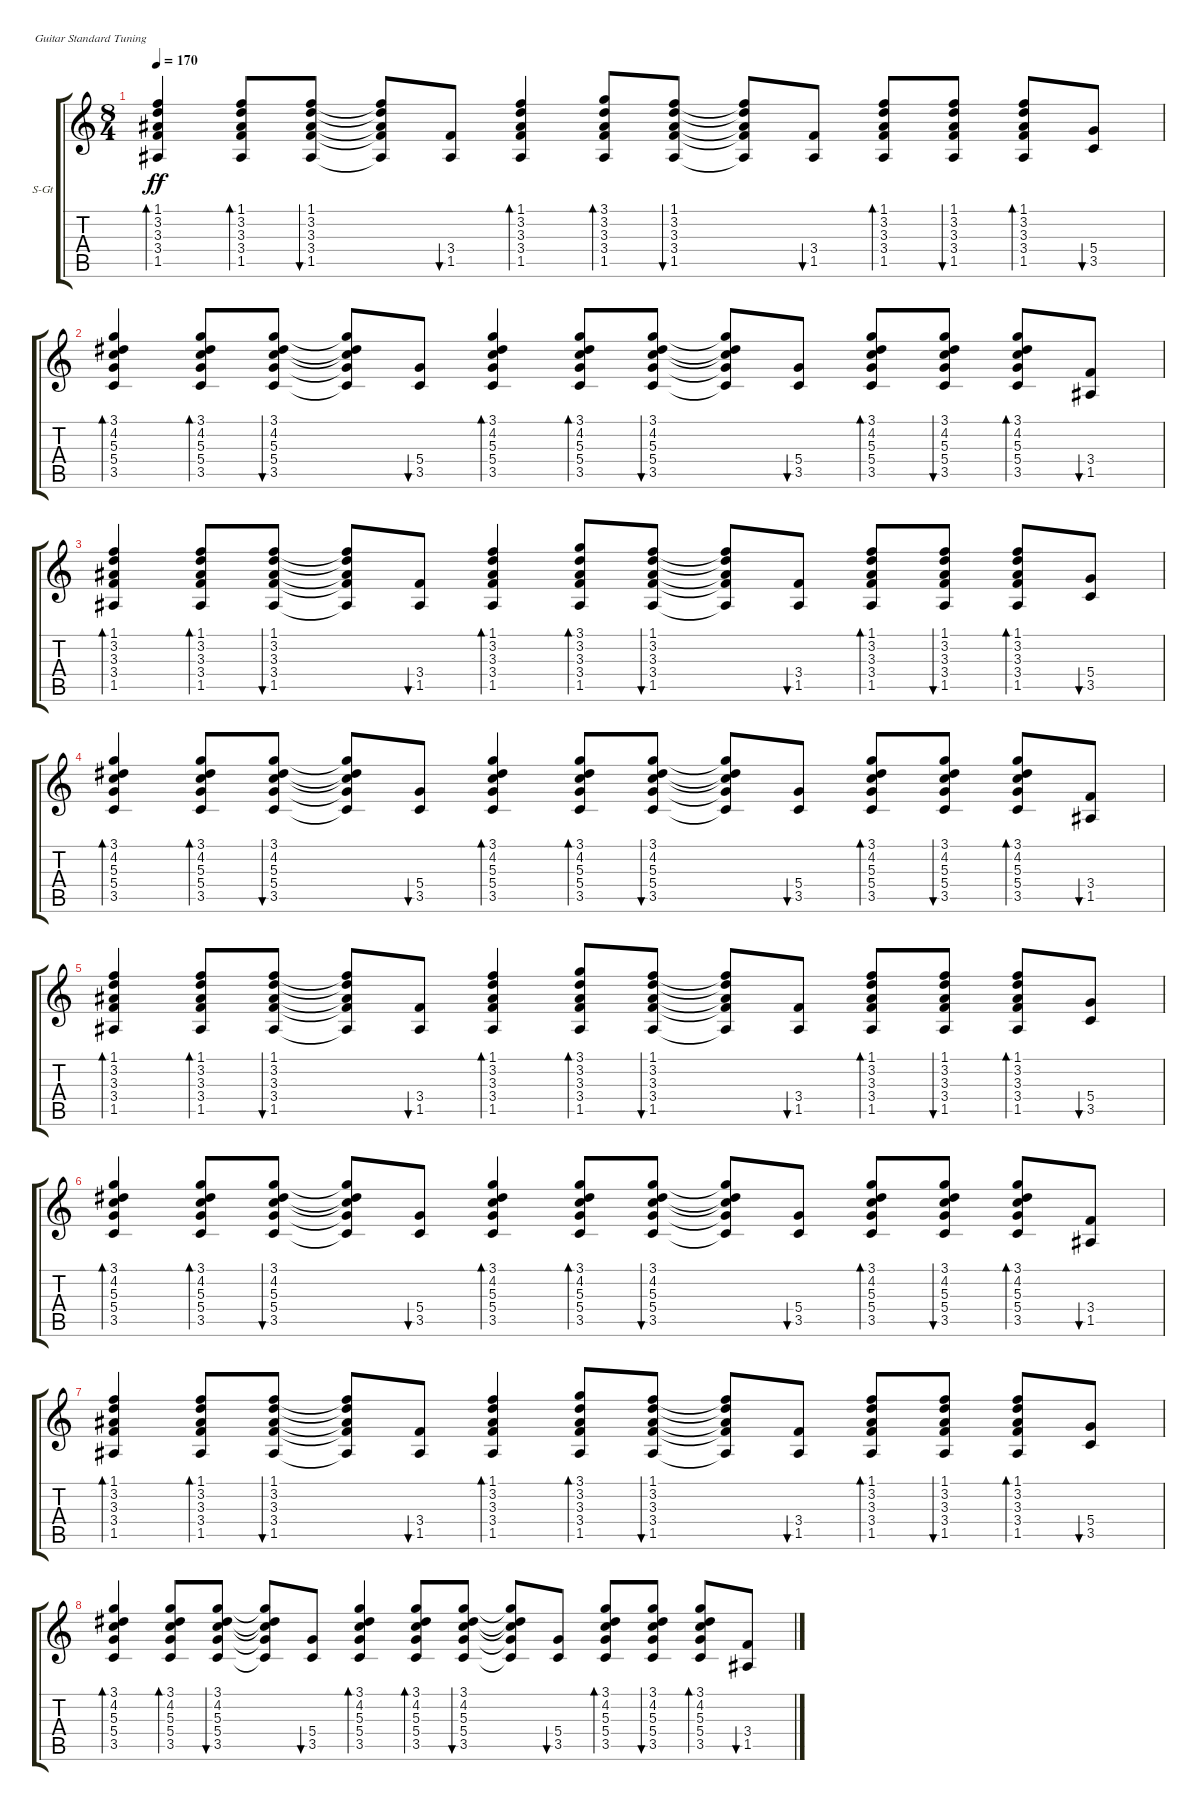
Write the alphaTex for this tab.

\defaultSystemsLayout 4
\bracketExtendMode groupsimilarinstruments
\firstSystemTrackNameOrientation horizontal
\otherSystemsTrackNameOrientation horizontal
\track ("Rhytm" "S-Gt") {instrument acousticguitarsteel}
\staff {score tabs}
\tuning (E4 B3 G3 D3 A2 E2)
\ts (8 4)
\tempo 170
\clef g2
\scale
0.499287
\ks c
(3.4 3.3 3.2 1.1 1.5).4{bd 115 dy ff} (3.4 3.3 3.2 1.1 1.5).8{bd 115} (3.4 3.3 3.2 1.1 1.5).8{bu 114} (3.4{t} 3.3{t} 3.2{t} 1.1{t} 1.5{t}).8 (3.4 1.5).8{bu 114} (3.4 3.3 3.2 1.1 1.5).4{bd 115} (3.4 3.3 3.2 3.1 1.5).8{bd 115} (3.4 3.3 3.2 1.1 1.5).8{bu 114} (3.4{t} 3.3{t} 3.2{t} 1.1{t} 1.5{t}).8 (3.4 1.5).8{bu 114} (3.4 3.3 3.2 1.1 1.5).8{bd 115} (3.4 3.3 3.2 1.1 1.5).8{bu 114} (3.4 3.3 3.2 1.1 1.5).8{bd 115} (5.4 3.5).8{bu 114} |
\scale
0.501158 (5.4 5.3 4.2 3.1 3.5).4{bd 115} (5.4 5.3 4.2 3.1 3.5).8{bd 115} (5.4 5.3 4.2 3.1 3.5).8{bu 114} (5.4{t} 5.3{t} 4.2{t} 3.1{t} 3.5{t}).8 (3.5 5.4).8{bu 114} (5.4 5.3 4.2 3.1 3.5).4{bd 115} (5.4 5.3 4.2 3.1 3.5).8{bd 115} (5.4 5.3 4.2 3.1 3.5).8{bu 114} (5.4{t} 5.3{t} 4.2{t} 3.1{t} 3.5{t}).8 (5.4 3.5).8{bu 114} (5.4 5.3 4.2 3.1 3.5).8{bd 115} (5.4 5.3 4.2 3.1 3.5).8{bu 114} (5.4 5.3 4.2 3.1 3.5).8{bd 115} (3.4 1.5).8{bu 114} |
(3.4 3.3 3.2 1.1 1.5).4{bd 115} (3.4 3.3 3.2 1.1 1.5).8{bd 115} (3.4 3.3 3.2 1.1 1.5).8{bu 114} (3.4{t} 3.3{t} 3.2{t} 1.1{t} 1.5{t}).8 (3.4 1.5).8{bu 114} (3.4 3.3 3.2 1.1 1.5).4{bd 115} (3.4 3.3 3.2 3.1 1.5).8{bd 115} (3.4 3.3 3.2 1.1 1.5).8{bu 114} (3.4{t} 3.3{t} 3.2{t} 1.1{t} 1.5{t}).8 (3.4 1.5).8{bu 114} (3.4 3.3 3.2 1.1 1.5).8{bd 115} (3.4 3.3 3.2 1.1 1.5).8{bu 114} (3.4 3.3 3.2 1.1 1.5).8{bd 115} (5.4 3.5).8{bu 114} |
(5.4 5.3 4.2 3.1 3.5).4{bd 115} (5.4 5.3 4.2 3.1 3.5).8{bd 115} (5.4 5.3 4.2 3.1 3.5).8{bu 114} (5.4{t} 5.3{t} 4.2{t} 3.1{t} 3.5{t}).8 (3.5 5.4).8{bu 114} (5.4 5.3 4.2 3.1 3.5).4{bd 115} (5.4 5.3 4.2 3.1 3.5).8{bd 115} (5.4 5.3 4.2 3.1 3.5).8{bu 114} (5.4{t} 5.3{t} 4.2{t} 3.1{t} 3.5{t}).8 (5.4 3.5).8{bu 114} (5.4 5.3 4.2 3.1 3.5).8{bd 115} (5.4 5.3 4.2 3.1 3.5).8{bu 114} (5.4 5.3 4.2 3.1 3.5).8{bd 115} (3.4 1.5).8{bu 114} |
(3.4 3.3 3.2 1.1 1.5).4{bd 115} (3.4 3.3 3.2 1.1 1.5).8{bd 115} (3.4 3.3 3.2 1.1 1.5).8{bu 114} (3.4{t} 3.3{t} 3.2{t} 1.1{t} 1.5{t}).8 (3.4 1.5).8{bu 114} (3.4 3.3 3.2 1.1 1.5).4{bd 115} (3.4 3.3 3.2 3.1 1.5).8{bd 115} (3.4 3.3 3.2 1.1 1.5).8{bu 114} (3.4{t} 3.3{t} 3.2{t} 1.1{t} 1.5{t}).8 (3.4 1.5).8{bu 114} (3.4 3.3 3.2 1.1 1.5).8{bd 115} (3.4 3.3 3.2 1.1 1.5).8{bu 114} (3.4 3.3 3.2 1.1 1.5).8{bd 115} (5.4 3.5).8{bu 114} |
(5.4 5.3 4.2 3.1 3.5).4{bd 115} (5.4 5.3 4.2 3.1 3.5).8{bd 115} (5.4 5.3 4.2 3.1 3.5).8{bu 114} (5.4{t} 5.3{t} 4.2{t} 3.1{t} 3.5{t}).8 (3.5 5.4).8{bu 114} (5.4 5.3 4.2 3.1 3.5).4{bd 115} (5.4 5.3 4.2 3.1 3.5).8{bd 115} (5.4 5.3 4.2 3.1 3.5).8{bu 114} (5.4{t} 5.3{t} 4.2{t} 3.1{t} 3.5{t}).8 (5.4 3.5).8{bu 114} (5.4 5.3 4.2 3.1 3.5).8{bd 115} (5.4 5.3 4.2 3.1 3.5).8{bu 114} (5.4 5.3 4.2 3.1 3.5).8{bd 115} (3.4 1.5).8{bu 114} |
(3.4 3.3 3.2 1.1 1.5).4{bd 115} (3.4 3.3 3.2 1.1 1.5).8{bd 115} (3.4 3.3 3.2 1.1 1.5).8{bu 114} (3.4{t} 3.3{t} 3.2{t} 1.1{t} 1.5{t}).8 (3.4 1.5).8{bu 114} (3.4 3.3 3.2 1.1 1.5).4{bd 115} (3.4 3.3 3.2 3.1 1.5).8{bd 115} (3.4 3.3 3.2 1.1 1.5).8{bu 114} (3.4{t} 3.3{t} 3.2{t} 1.1{t} 1.5{t}).8 (3.4 1.5).8{bu 114} (3.4 3.3 3.2 1.1 1.5).8{bd 115} (3.4 3.3 3.2 1.1 1.5).8{bu 114} (3.4 3.3 3.2 1.1 1.5).8{bd 115} (5.4 3.5).8{bu 114} |
(5.4 5.3 4.2 3.1 3.5).4{bd 115} (5.4 5.3 4.2 3.1 3.5).8{bd 115} (5.4 5.3 4.2 3.1 3.5).8{bu 114} (5.4{t} 5.3{t} 4.2{t} 3.1{t} 3.5{t}).8 (3.5 5.4).8{bu 114} (5.4 5.3 4.2 3.1 3.5).4{bd 115} (5.4 5.3 4.2 3.1 3.5).8{bd 115} (5.4 5.3 4.2 3.1 3.5).8{bu 114} (5.4{t} 5.3{t} 4.2{t} 3.1{t} 3.5{t}).8 (5.4 3.5).8{bu 114} (5.4 5.3 4.2 3.1 3.5).8{bd 115} (5.4 5.3 4.2 3.1 3.5).8{bu 114} (5.4 5.3 4.2 3.1 3.5).8{bd 115} (3.4 1.5).8{bu 114}
